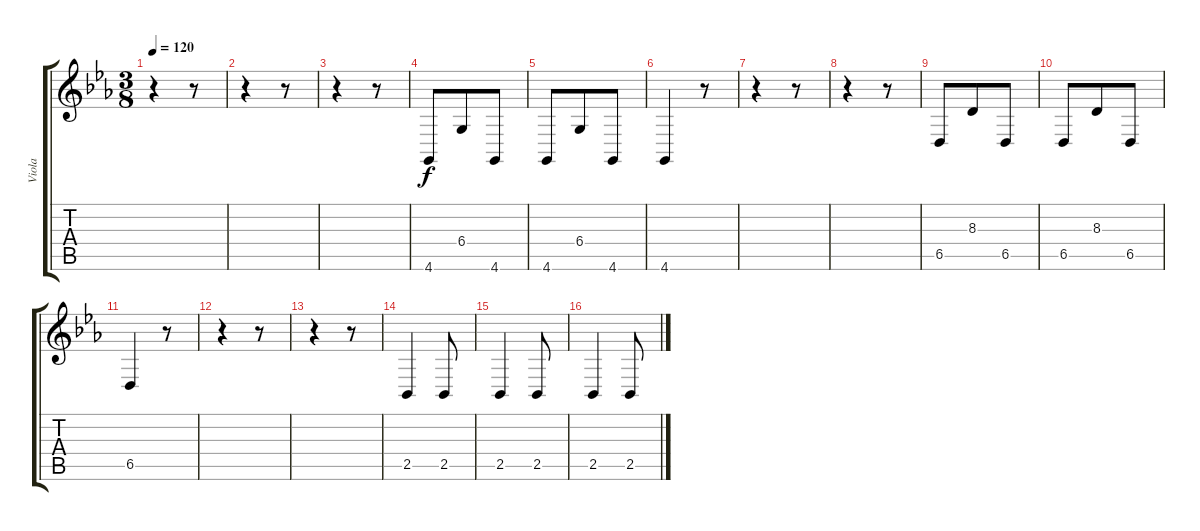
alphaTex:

\track ("Viola" "Viola") {instrument viola}
\staff {score tabs}
\tuning (Eb4 Bb3 Gb3 Db3 Ab2 Eb2) {hide}
\ts (3 8)
\tempo 120
\clef g2
\ks eb
r.4{dy f} r.8 |
r.4 r.8 |
r.4 r.8 |
4.6.8 6.4.8 4.6.8 |
4.6.8 6.4.8 4.6.8 |
4.6.4 r.8 |
r.4 r.8 |
r.4 r.8 |
6.5.8 8.3.8 6.5.8 |
6.5.8 8.3.8 6.5.8 |
6.5.4 r.8 |
r.4 r.8 |
r.4 r.8 |
2.5.4 2.5.8 |
2.5.4 2.5.8 |
2.5.4 2.5.8
